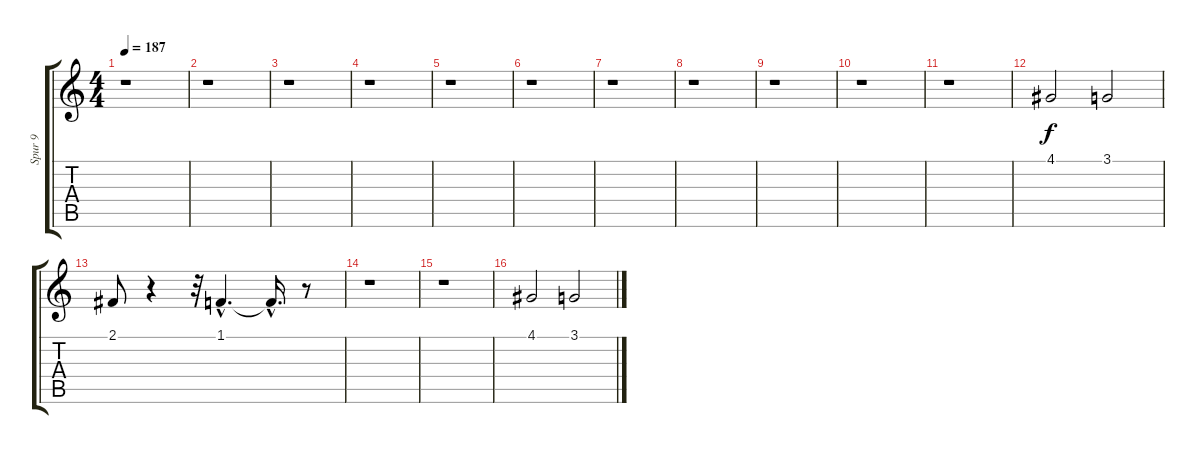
\track ("Spur 9" "Spur 9") {instrument clarinet}
\staff {score tabs}
\tuning (E4 B3 G3 D3 A2 E2) {hide}
\ts (4 4)
\tempo 187
\clef g2
\ks c
r.1{dy f} |
r.1 |
r.1 |
r.1 |
r.1 |
r.1 |
r.1 |
r.1 |
r.1 |
r.1 |
r.1 |
4.1.2 3.1.2 |
2.1.8 r.4 r.32 1.1{hac}.4{d} 1.1{hac t}.16{d} r.8 |
r.1 |
r.1 |
4.1.2 3.1.2
